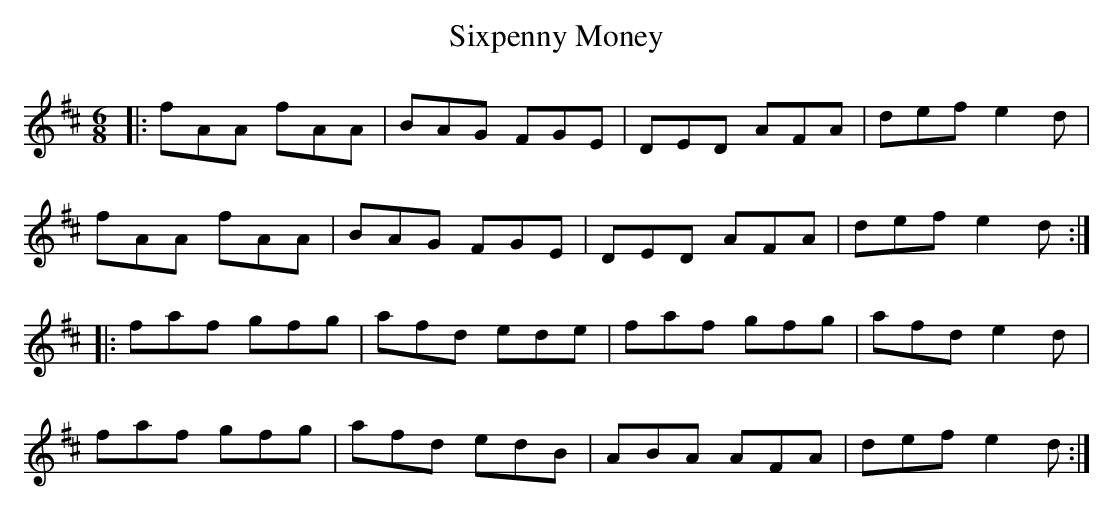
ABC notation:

X:1
T: Sixpenny Money
M: 6/8
L: 1/8
K: Dmaj
|:fAA fAA|BAG FGE|DED AFA|def e2d|
fAA fAA|BAG FGE|DED AFA|def e2d:|
|:faf gfg|afd ede|faf gfg|afd e2d|
faf gfg|afd edB|ABA AFA|def e2d:|
